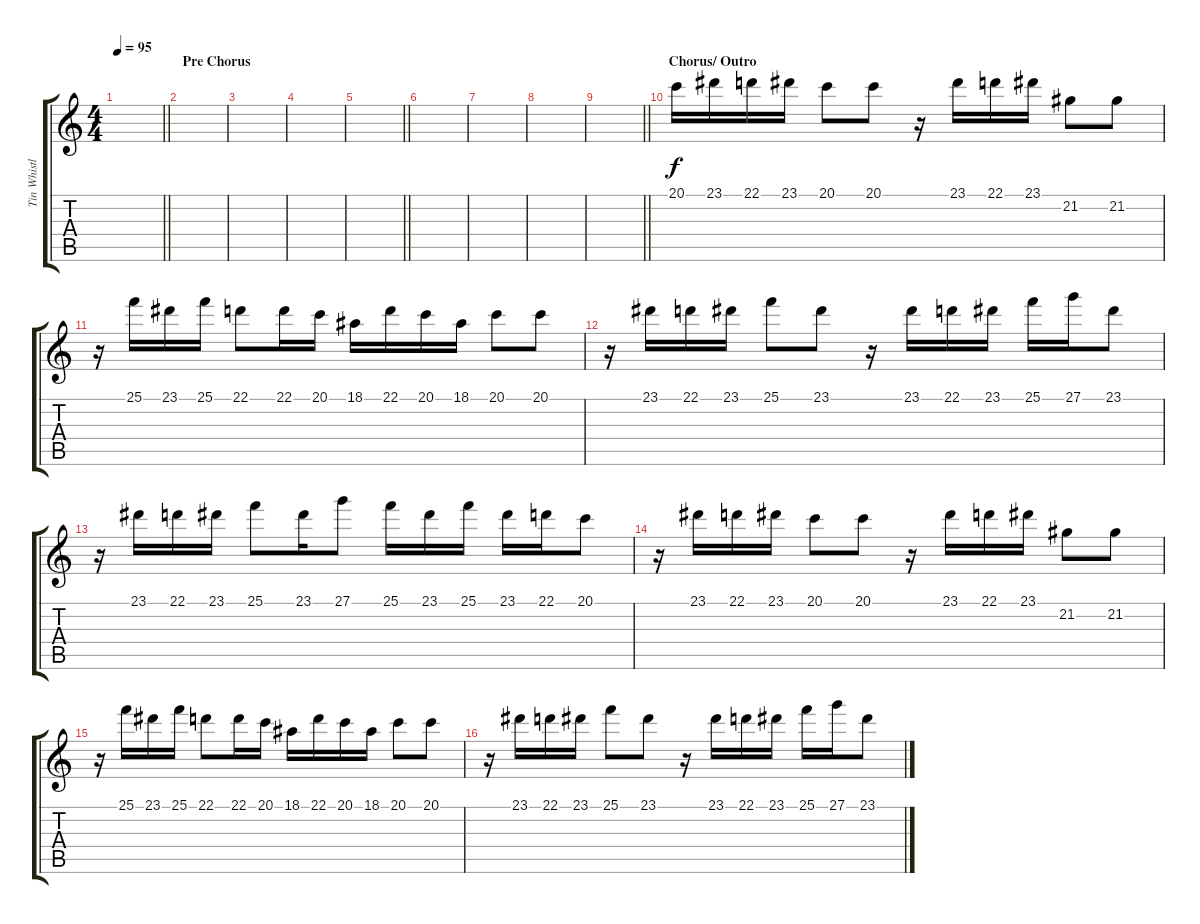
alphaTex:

\track ("Tin Whistle" "Tin Whistl") {instrument piccolo}
\staff {score tabs}
\tuning (E4 B3 G3 D3 A2 E2) {hide}
\ts (4 4)
\tempo 95
\clef g2
\barLineRight lightlight
\ks c
|
\section ("" "Pre Chorus")
|
|
|
\barLineRight lightlight
|
|
|
|
\barLineRight lightlight
|
\section ("" "Chorus/ Outro")
20.1.16 23.1.16 22.1.16 23.1.16 20.1.8 20.1.8 r.16 23.1.16 22.1.16 23.1.16 21.2.8 21.2.8 |
r.16 25.1.16 23.1.16 25.1.16 22.1.8 22.1.16 20.1.16 18.1.16 22.1.16 20.1.16 18.1.16 20.1.8 20.1.8 |
r.16 23.1.16 22.1.16 23.1.16 25.1.8 23.1.8 r.16 23.1.16 22.1.16 23.1.16 25.1.16 27.1.16 23.1.8 |
r.16 23.1.16 22.1.16 23.1.16 25.1.8 23.1.16 27.1.8 25.1.16 23.1.16 25.1.16 23.1.16 22.1.16 20.1.8 |
r.16 23.1.16 22.1.16 23.1.16 20.1.8 20.1.8 r.16 23.1.16 22.1.16 23.1.16 21.2.8 21.2.8 |
r.16 25.1.16 23.1.16 25.1.16 22.1.8 22.1.16 20.1.16 18.1.16 22.1.16 20.1.16 18.1.16 20.1.8 20.1.8 |
r.16 23.1.16 22.1.16 23.1.16 25.1.8 23.1.8 r.16 23.1.16 22.1.16 23.1.16 25.1.16 27.1.16 23.1.8
